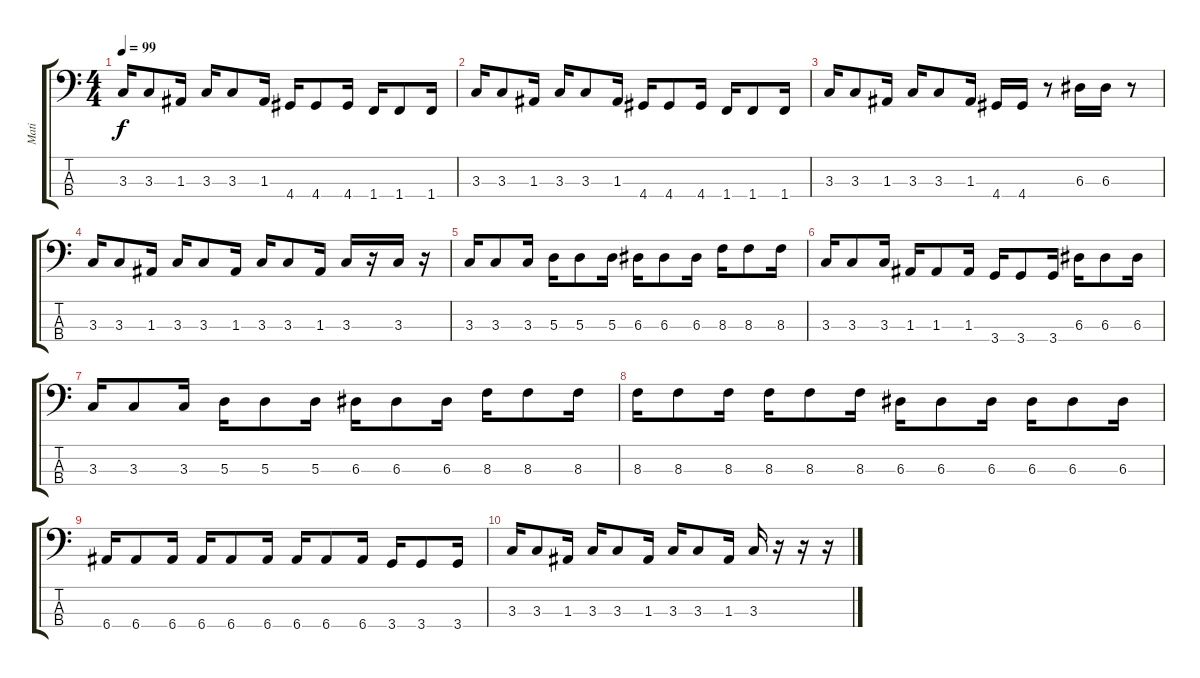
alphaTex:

\track ("Mati" "Mati") {instrument electricbasspick}
\staff {score tabs}
\tuning (G2 D2 A1 E1) {hide}
\ts (4 4)
\tempo 99
\clef f4
\ks c
3.3.16{dy f} 3.3.8 1.3.16 3.3.16 3.3.8 1.3.16 4.4.16 4.4.8 4.4.16 1.4.16 1.4.8 1.4.16 |
3.3.16 3.3.8 1.3.16 3.3.16 3.3.8 1.3.16 4.4.16 4.4.8 4.4.16 1.4.16 1.4.8 1.4.16 |
3.3.16 3.3.8 1.3.16 3.3.16 3.3.8 1.3.16 4.4.16 4.4.16 r.8 6.3.16 6.3.16 r.8 |
3.3.16 3.3.8 1.3.16 3.3.16 3.3.8 1.3.16 3.3.16 3.3.8 1.3.16 3.3.16 r.16 3.3.16 r.16 |
3.3.16 3.3.8 3.3.16 5.3.16 5.3.8 5.3.16 6.3.16 6.3.8 6.3.16 8.3.16 8.3.8 8.3.16 |
3.3.16 3.3.8 3.3.16 1.3.16 1.3.8 1.3.16 3.4.16 3.4.8 3.4.16 6.3.16 6.3.8 6.3.16 |
3.3.16 3.3.8 3.3.16 5.3.16 5.3.8 5.3.16 6.3.16 6.3.8 6.3.16 8.3.16 8.3.8 8.3.16 |
8.3.16 8.3.8 8.3.16 8.3.16 8.3.8 8.3.16 6.3.16 6.3.8 6.3.16 6.3.16 6.3.8 6.3.16 |
6.4.16 6.4.8 6.4.16 6.4.16 6.4.8 6.4.16 6.4.16 6.4.8 6.4.16 3.4.16 3.4.8 3.4.16 |
3.3.16 3.3.8 1.3.16 3.3.16 3.3.8 1.3.16 3.3.16 3.3.8 1.3.16 3.3.16 r.16 r.16 r.16
